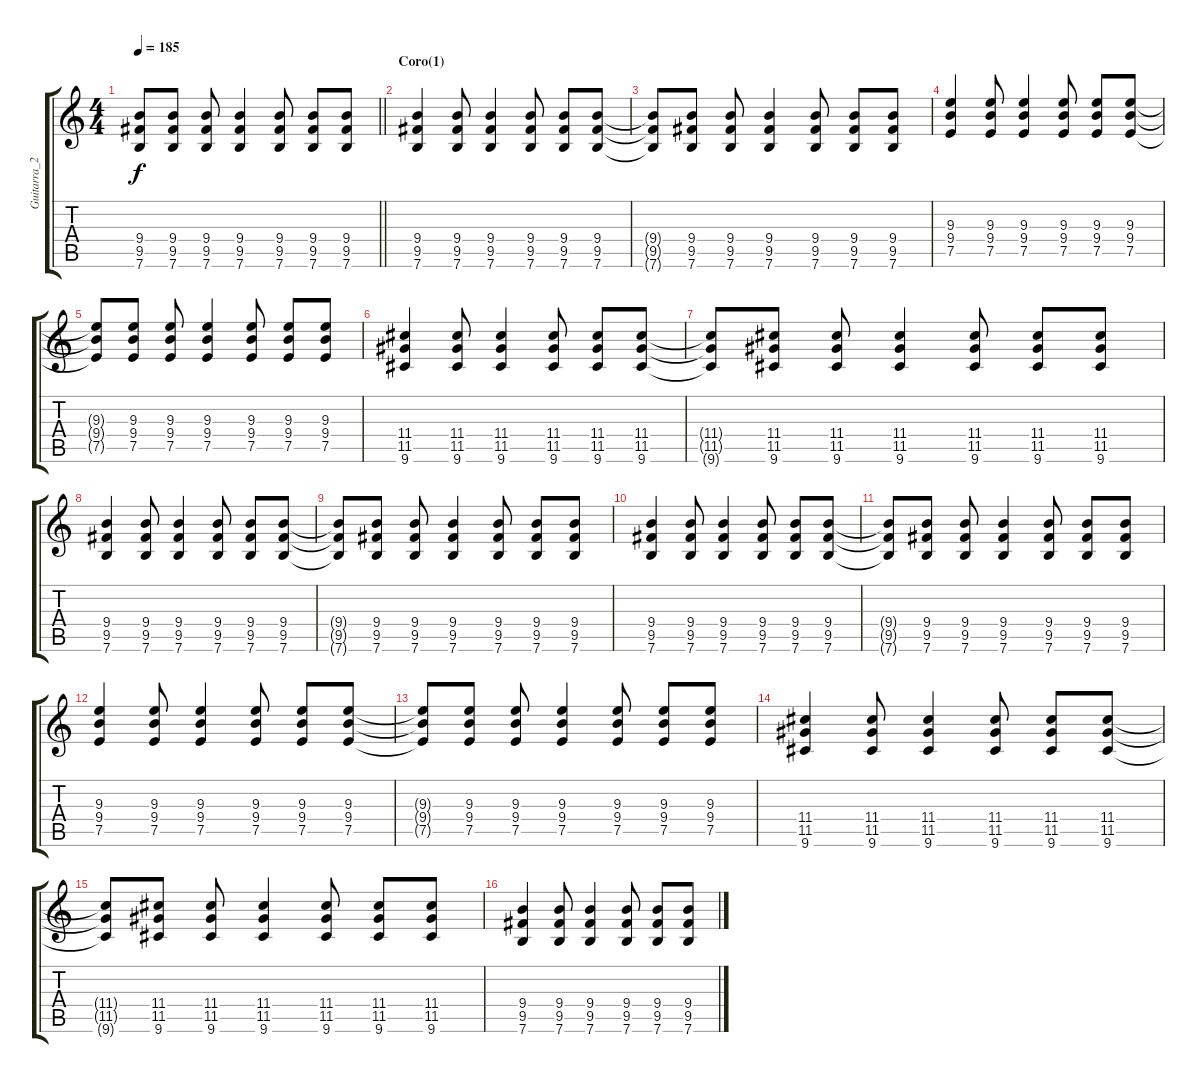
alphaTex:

\track ("Guitarra_2" "Guitarra_2") {instrument overdrivenguitar}
\staff {score tabs}
\tuning (E4 B3 G3 D3 A2 E2) {hide}
\ts (4 4)
\tempo 185
\clef g2
\barLineRight lightlight
\ks c
(9.4{t} 9.5{t} 7.6{t}).8{dy f} (9.4 9.5 7.6).8 (9.4 9.5 7.6).8 (9.4 9.5 7.6).4 (9.4 9.5 7.6).8 (9.4 9.5 7.6).8 (9.4 9.5 7.6).8 |
\section ("" "Coro(1)")
(9.4 9.5 7.6).4 (9.4 9.5 7.6).8 (9.4 9.5 7.6).4 (9.4 9.5 7.6).8 (9.4 9.5 7.6).8 (9.4 9.5 7.6).8 |
(9.4{t} 9.5{t} 7.6{t}).8 (9.4 9.5 7.6).8 (9.4 9.5 7.6).8 (9.4 9.5 7.6).4 (9.4 9.5 7.6).8 (9.4 9.5 7.6).8 (9.4 9.5 7.6).8 |
(9.3 9.4 7.5).4 (9.3 9.4 7.5).8 (9.3 9.4 7.5).4 (9.3 9.4 7.5).8 (9.3 9.4 7.5).8 (9.3 9.4 7.5).8 |
(9.3{t} 9.4{t} 7.5{t}).8 (9.3 9.4 7.5).8 (9.3 9.4 7.5).8 (9.3 9.4 7.5).4 (9.3 9.4 7.5).8 (9.3 9.4 7.5).8 (9.3 9.4 7.5).8 |
(11.4 11.5 9.6).4 (11.4 11.5 9.6).8 (11.4 11.5 9.6).4 (11.4 11.5 9.6).8 (11.4 11.5 9.6).8 (11.4 11.5 9.6).8 |
(11.4{t} 11.5{t} 9.6{t}).8 (11.4 11.5 9.6).8 (11.4 11.5 9.6).8 (11.4 11.5 9.6).4 (11.4 11.5 9.6).8 (11.4 11.5 9.6).8 (11.4 11.5 9.6).8 |
(9.4 9.5 7.6).4 (9.4 9.5 7.6).8 (9.4 9.5 7.6).4 (9.4 9.5 7.6).8 (9.4 9.5 7.6).8 (9.4 9.5 7.6).8 |
(9.4{t} 9.5{t} 7.6{t}).8 (9.4 9.5 7.6).8 (9.4 9.5 7.6).8 (9.4 9.5 7.6).4 (9.4 9.5 7.6).8 (9.4 9.5 7.6).8 (9.4 9.5 7.6).8 |
(9.4 9.5 7.6).4 (9.4 9.5 7.6).8 (9.4 9.5 7.6).4 (9.4 9.5 7.6).8 (9.4 9.5 7.6).8 (9.4 9.5 7.6).8 |
(9.4{t} 9.5{t} 7.6{t}).8 (9.4 9.5 7.6).8 (9.4 9.5 7.6).8 (9.4 9.5 7.6).4 (9.4 9.5 7.6).8 (9.4 9.5 7.6).8 (9.4 9.5 7.6).8 |
(9.3 9.4 7.5).4 (9.3 9.4 7.5).8 (9.3 9.4 7.5).4 (9.3 9.4 7.5).8 (9.3 9.4 7.5).8 (9.3 9.4 7.5).8 |
(9.3{t} 9.4{t} 7.5{t}).8 (9.3 9.4 7.5).8 (9.3 9.4 7.5).8 (9.3 9.4 7.5).4 (9.3 9.4 7.5).8 (9.3 9.4 7.5).8 (9.3 9.4 7.5).8 |
(11.4 11.5 9.6).4 (11.4 11.5 9.6).8 (11.4 11.5 9.6).4 (11.4 11.5 9.6).8 (11.4 11.5 9.6).8 (11.4 11.5 9.6).8 |
(11.4{t} 11.5{t} 9.6{t}).8 (11.4 11.5 9.6).8 (11.4 11.5 9.6).8 (11.4 11.5 9.6).4 (11.4 11.5 9.6).8 (11.4 11.5 9.6).8 (11.4 11.5 9.6).8 |
(9.4 9.5 7.6).4 (9.4 9.5 7.6).8 (9.4 9.5 7.6).4 (9.4 9.5 7.6).8 (9.4 9.5 7.6).8 (9.4 9.5 7.6).8
